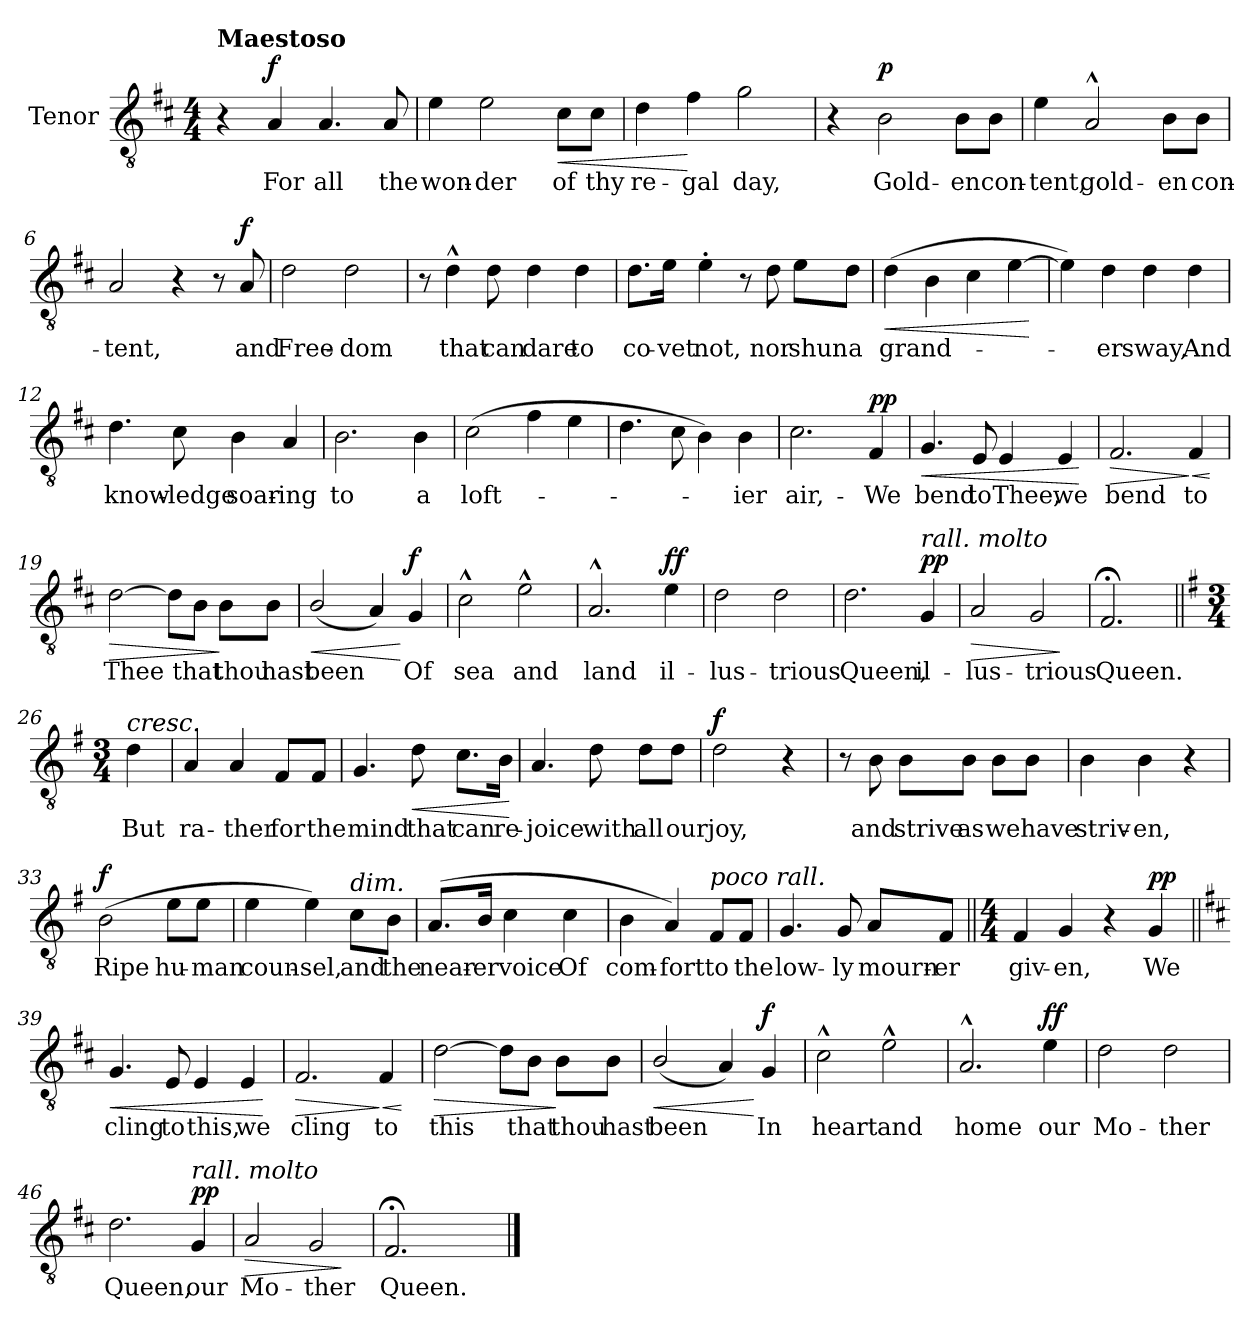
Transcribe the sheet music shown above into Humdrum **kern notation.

**kern	**text	**dynam
*part1	*part1	*part1
*staff1	*staff1	*staff1
*I"Tenor	*	*
*clefGv2	*	*
*k[f#c#]	*	*
*M4/4	*	*
=1	=1	=1
!LO:TX:a:B:t=Maestoso	!	!
4r	.	.
!	!LO:LY:b	!LO:DY:a
4A/	For	f
!	!LO:LY:b	!
4.A/	all	.
!	!LO:LY:b	!
8A/	the	.
=2	=2	=2
!	!LO:LY:b	!
4e\	won-	.
!	!LO:LY:b	!
2e\	-der	.
!	!LO:LY:b	!LO:HP:b
8c#\L	of	<
!	!LO:LY:b	!
8c#\J	thy	.
=3	=3	=3
!	!LO:LY:b	!
4d\	re-	.
!	!LO:LY:b	!
4f#\	-gal	[
!	!LO:LY:b	!
2g\	day,	.
=4	=4	=4
4r	.	.
!	!LO:LY:b	!LO:DY:a
2B\	Gold-	p
!	!LO:LY:b	!
8B\L	-en	.
!	!LO:LY:b	!
8B\J	con-	.
!!LO:LB:g=z
=5	=5	=5
!	!LO:LY:b	!
4e\	-tent,	.
!	!LO:LY:b	!
2A^^/	gold-	.
!	!LO:LY:b	!
8B\L	-en	.
!	!LO:LY:b	!
8B\J	con-	.
=6	=6	=6
!	!LO:LY:b	!
2A/	-tent,	.
4r	.	.
8r	.	.
!	!LO:LY:b	!LO:DY:a
8A/	and	f
=7	=7	=7
!	!LO:LY:b	!
2d\	Free-	.
!	!LO:LY:b	!
2d\	-dom	.
=8	=8	=8
8r	.	.
!	!LO:LY:b	!
4d^^\	that	.
!	!LO:LY:b	!
8d\	can	.
!	!LO:LY:b	!
4d\	dare	.
!	!LO:LY:b	!
4d\	to	.
!!LO:LB:g=z
=9	=9	=9
!	!LO:LY:b	!
8.d\L	co-	.
!	!LO:LY:b	!
16e\Jk	-vet	.
!	!LO:LY:b	!
4e'\	not,	.
8r	.	.
!	!LO:LY:b	!
8d\	nor	.
!	!LO:LY:b	!
8e\L	shun	.
!	!LO:LY:b	!
8d\J	a	.
=10	=10	=10
!	!LO:LY:b	!LO:HP:b
(>4d\	grand-	<
4B\	.	.
4c#\	.	.
[4e\	.	.
.	.	[
=11	=11	=11
4e\])	.	.
!	!LO:LY:b	!
4d\	-er	.
!	!LO:LY:b	!
4d\	sway,	.
!	!LO:LY:b	!
4d\	And	.
=12	=12	=12
!	!LO:LY:b	!
4.d\	know-	.
!	!LO:LY:b	!
8c#\	-ledge	.
!	!LO:LY:b	!
4B\	soar-	.
!	!LO:LY:b	!
4A/	-ing	.
!!LO:LB:g=z
=13	=13	=13
!	!LO:LY:b	!
2.B\	to	.
!	!LO:LY:b	!
4B\	a	.
=14	=14	=14
!	!LO:LY:b	!
(>2c#\	loft-	.
4f#\	.	.
4e\	.	.
=15	=15	=15
4.d\	.	.
8c#\	.	.
4B\)	.	.
!	!LO:LY:b	!
4B\	-ier	.
=16	=16	=16
!	!LO:LY:b	!
2.c#\	air,-	.
!	!LO:LY:b	!LO:DY:a
4F#/	-We	pp
=17	=17	=17
!	!LO:LY:b	!LO:HP:b
4.G/	bend	<
!	!LO:LY:b	!
8E/	to	.
!	!LO:LY:b	!
4E/	Thee,	.
!	!LO:LY:b	!
4E/	we	.
.	.	[
!!LO:LB:g=z
=18	=18	=18
!	!LO:LY:b	!LO:HP:b
2.F#/	bend	>
!	!LO:LY:b	!LO:HP:n=1:b
4F#/	to	] <
.	.	[
=19	=19	=19
!	!LO:LY:b	!LO:HP:b
[2d\	Thee	>
8d\L]	.	.
!	!LO:LY:b	!
8B\J	that	.
!	!LO:LY:b	!
8B\L	thou	]
!	!LO:LY:b	!
8B\J	hast	.
=20	=20	=20
!	!LO:LY:b	!LO:HP:b
(<2B/	been	<
4A/)	.	.
!	!LO:LY:b	!LO:DY:n=1:a
4G/	Of	[ f
=21	=21	=21
!	!LO:LY:b	!
2c#^^\	sea	.
!	!LO:LY:b	!
2e^^\	and	.
=22	=22	=22
!	!LO:LY:b	!
2.A^^/	land	.
!	!LO:LY:b	!LO:DY:a
4e\	il-	ff
!!LO:LB:g=z
=23	=23	=23
!	!LO:LY:b	!
2d\	-lus-	.
!	!LO:LY:b	!
2d\	-trious	.
=24	=24	=24
!	!LO:LY:b	!
2.d\	Queen,	.
!LO:TX:a:i:t=rall. molto	!	!
!	!LO:LY:b	!LO:DY:a
4G/	il-	pp
=25	=25	=25
!	!LO:LY:b	!LO:HP:b
2A/	-lus-	>
!	!LO:LY:b	!
2G/	-trious	.
.	.	]
=26	=26	=26
!	!LO:LY:b	!
2.F#;</	Queen.	.
=26X1||	=26X1||	=26X1||
*k[f#]	*	*
*M3/4	*	*
!LO:TX:a:i:t=cresc.	!	!
!	!LO:LY:b	!
4d\	But	.
=27	=27	=27
!	!LO:LY:b	!
4A/	ra-	.
!	!LO:LY:b	!
4A/	-ther	.
!	!LO:LY:b	!
8F#/L	for	.
!	!LO:LY:b	!
8F#/J	the	.
=28	=28	=28
!	!LO:LY:b	!
4.G/	mind	.
!	!LO:LY:b	!LO:HP:b
8d\	that	<
!	!LO:LY:b	!
8.c\L	can	.
!	!LO:LY:b	!
16B\Jk	re-	.
.	.	[
!!LO:LB:g=z
=29	=29	=29
!	!LO:LY:b	!
4.A/	-joice	.
!	!LO:LY:b	!
8d\	with	.
!	!LO:LY:b	!
8d\L	all	.
!	!LO:LY:b	!
8d\J	our	.
=30	=30	=30
!	!LO:LY:b	!LO:DY:a
2d\	joy,	f
4r	.	.
=31	=31	=31
8r	.	.
!	!LO:LY:b	!
8B\	and	.
!	!LO:LY:b	!
8B\L	strive	.
!	!LO:LY:b	!
8B\J	as	.
!	!LO:LY:b	!
8B\L	we	.
!	!LO:LY:b	!
8B\J	have	.
=32	=32	=32
!	!LO:LY:b	!
4B\	striv-	.
!	!LO:LY:b	!
4B\	-en,	.
4r	.	.
=33	=33	=33
!	!LO:LY:b	!LO:DY:a
(>2B\	Ripe	f
!	!LO:LY:b	!
8e\L	hu-	.
!	!LO:LY:b	!
8e\J	-man	.
!!LO:LB:g=z
=34	=34	=34
!	!LO:LY:b	!
4e\	coun-	.
!	!LO:LY:b	!
4e\)	-sel,	.
!LO:TX:a:i:t=dim.	!	!
!	!LO:LY:b	!
8c\L	and	.
!	!LO:LY:b	!
8B\J	the	.
=35	=35	=35
!	!LO:LY:b	!
(>8.A/L	near-	.
!	!LO:LY:b	!
16B/Jk	-er	.
!	!LO:LY:b	!
4c\	voice	.
!	!LO:LY:b	!
4c\	Of	.
=36	=36	=36
!	!LO:LY:b	!
4B\	com-	.
!	!LO:LY:b	!
4A/)	-fort	.
!LO:TX:a:i:t=poco rall.	!	!
!	!LO:LY:b	!
8F#/L	to	.
!	!LO:LY:b	!
8F#/J	the	.
=37	=37	=37
!	!LO:LY:b	!
4.G/	low-	.
!	!LO:LY:b	!
8G/	-ly	.
!	!LO:LY:b	!
8A/L	mourn-	.
!	!LO:LY:b	!
8F#/J	-er	.
!!LO:LB:g=z
=38||	=38||	=38||
*M4/4	*	*
!	!LO:LY:b	!
4F#/	giv-	.
!	!LO:LY:b	!
4G/	-en,	.
4r	.	.
!	!LO:LY:b	!LO:DY:a
4G/	We	pp
=39||	=39||	=39||
*k[f#c#]	*	*
!	!LO:LY:b	!LO:HP:b
4.G/	cling	<
!	!LO:LY:b	!
8E/	to	.
!	!LO:LY:b	!
4E/	this,	.
!	!LO:LY:b	!
4E/	we	.
.	.	[
=40	=40	=40
!	!LO:LY:b	!LO:HP:b
2.F#/	cling	>
!	!LO:LY:b	!LO:HP:n=1:b
4F#/	to	] <
.	.	[
=41	=41	=41
!	!LO:LY:b	!LO:HP:b
[2d\	this	>
8d\L]	.	.
!	!LO:LY:b	!
8B\J	that	.
!	!LO:LY:b	!
8B\L	thou	]
!	!LO:LY:b	!
8B\J	hast	.
!!LO:PB:g=z
=42	=42	=42
!	!LO:LY:b	!LO:HP:b
(<2B/	been	<
4A/)	.	.
!	!LO:LY:b	!LO:DY:n=1:a
4G/	In	[ f
=43	=43	=43
!	!LO:LY:b	!
2c#^^\	heart	.
!	!LO:LY:b	!
2e^^\	and	.
=44	=44	=44
!	!LO:LY:b	!
2.A^^/	home	.
!	!LO:LY:b	!LO:DY:a
4e\	our	ff
=45	=45	=45
!	!LO:LY:b	!
2d\	Mo-	.
!	!LO:LY:b	!
2d\	-ther	.
=46	=46	=46
!	!LO:LY:b	!
2.d\	Queen,	.
!LO:TX:a:i:t=rall. molto	!	!
!	!LO:LY:b	!LO:DY:a
4G/	our	pp
=47	=47	=47
!	!LO:LY:b	!LO:HP:b
2A/	Mo-	>
!	!LO:LY:b	!
2G/	-ther	.
.	.	]
=48	=48	=48
!	!LO:LY:b	!
2.F#;</	Queen.	.
4ryy	.	.
==	==	==
*-	*-	*-
